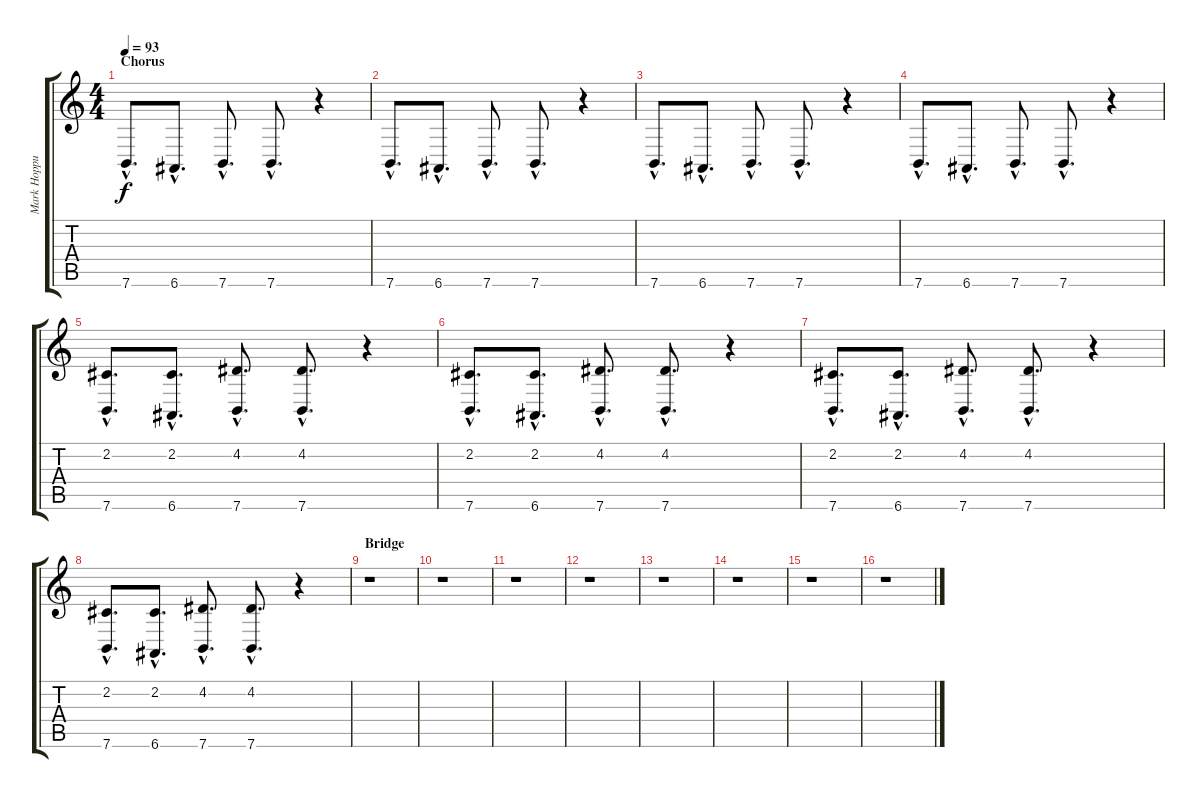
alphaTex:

\track ("Mark Hoppus" "Mark Hoppu") {instrument sopranosax}
\staff {score tabs}
\tuning (E4 B3 G3 D3 A2 E2) {hide}
\ts (4 4)
\section ("" "Chorus")
\tempo 93
\clef g2
\ks c
7.6{hac}.8{d dy f} 6.6{hac}.8{d} 7.6{hac}.8{d} 7.6{hac}.8{d} r.4 |
7.6{hac}.8{d} 6.6{hac}.8{d} 7.6{hac}.8{d} 7.6{hac}.8{d} r.4 |
7.6{hac}.8{d} 6.6{hac}.8{d} 7.6{hac}.8{d} 7.6{hac}.8{d} r.4 |
7.6{hac}.8{d} 6.6{hac}.8{d} 7.6{hac}.8{d} 7.6{hac}.8{d} r.4 |
(2.2{hac} 7.6{hac}).8{d} (2.2{hac} 6.6{hac}).8{d} (4.2{hac} 7.6{hac}).8{d} (4.2{hac} 7.6{hac}).8{d} r.4 |
(2.2{hac} 7.6{hac}).8{d} (2.2{hac} 6.6{hac}).8{d} (4.2{hac} 7.6{hac}).8{d} (4.2{hac} 7.6{hac}).8{d} r.4 |
(2.2{hac} 7.6{hac}).8{d} (2.2{hac} 6.6{hac}).8{d} (4.2{hac} 7.6{hac}).8{d} (4.2{hac} 7.6{hac}).8{d} r.4 |
(2.2{hac} 7.6{hac}).8{d} (2.2{hac} 6.6{hac}).8{d} (4.2{hac} 7.6{hac}).8{d} (4.2{hac} 7.6{hac}).8{d} r.4 |
\section ("" "Bridge")
r.1 |
r.1 |
r.1 |
r.1 |
r.1 |
r.1 |
r.1 |
r.1
